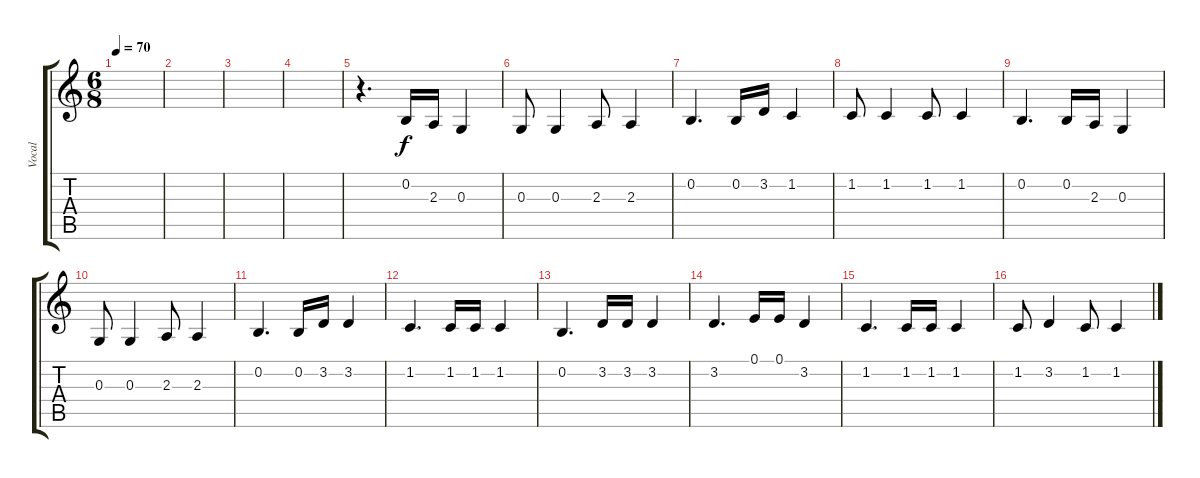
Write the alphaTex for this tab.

\track ("Vocal" "Vocal") {instrument flute}
\staff {score tabs}
\tuning (E4 B3 G3 D3 A2 E2) {hide}
\ts (6 8)
\tempo 70
\clef g2
\ks c
|
|
|
|
r.4{d} 0.2.16 2.3.16 0.3.4 |
0.3.8 0.3.4 2.3.8 2.3.4 |
0.2.4{d} 0.2.16 3.2.16 1.2.4 |
1.2.8 1.2.4 1.2.8 1.2.4 |
0.2.4{d} 0.2.16 2.3.16 0.3.4 |
0.3.8 0.3.4 2.3.8 2.3.4 |
0.2.4{d} 0.2.16 3.2.16 3.2.4 |
1.2.4{d} 1.2.16 1.2.16 1.2.4 |
0.2.4{d} 3.2.16 3.2.16 3.2.4 |
3.2.4{d} 0.1.16 0.1.16 3.2.4 |
1.2.4{d} 1.2.16 1.2.16 1.2.4 |
1.2.8 3.2.4 1.2.8 1.2.4
